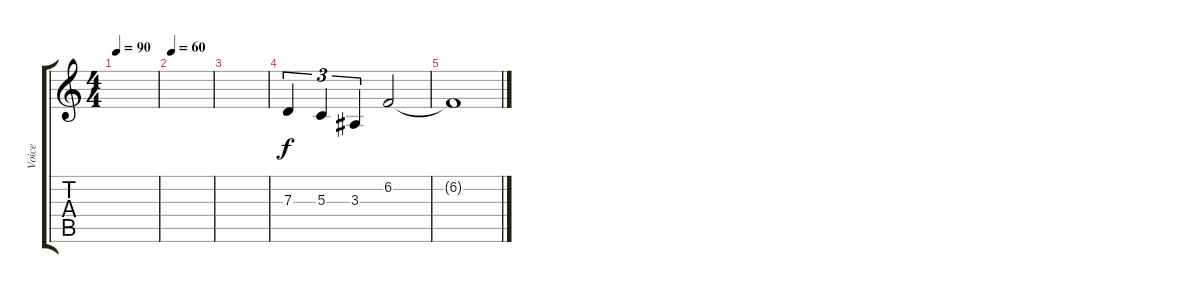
\track ("Voice" "Voice") {instrument englishhorn}
\staff {score tabs}
\tuning (E4 B3 G3 D3 A2 E2) {hide}
\ts (4 4)
\tempo 90
\clef g2
\ks c
|
\tempo 60
|
|
7.3.4{tu (3 2)} 5.3.4{tu (3 2)} 3.3.4{tu (3 2)} 6.2.2{volume 6} |
6.2{t}.1
